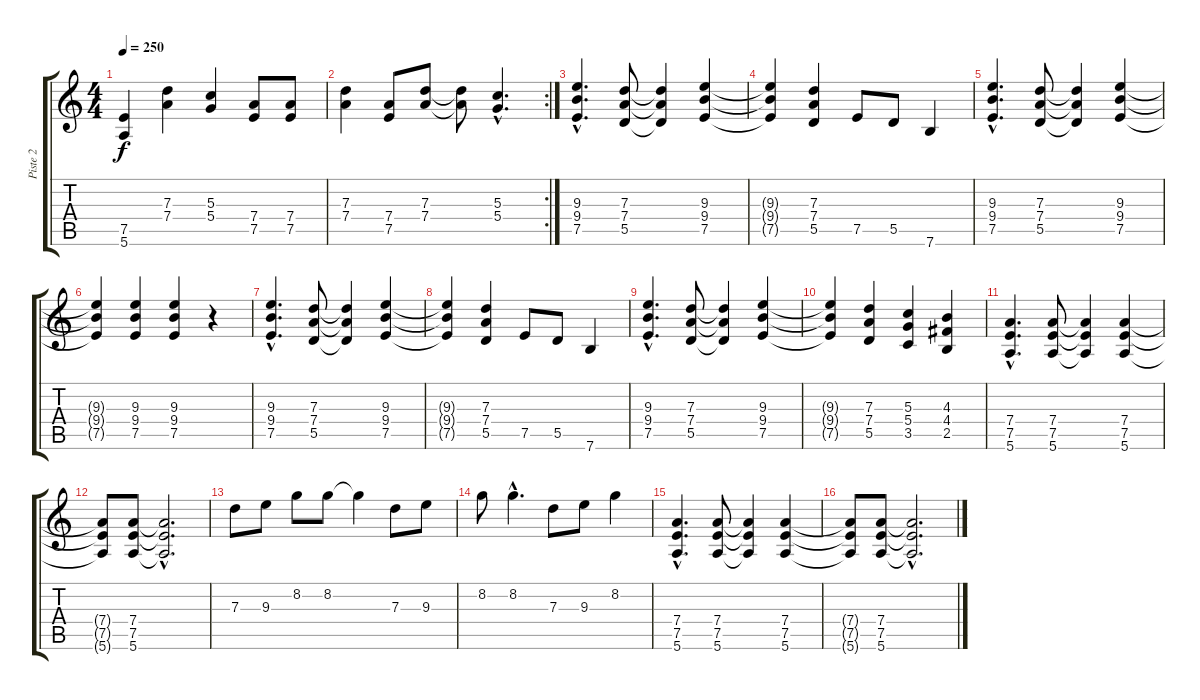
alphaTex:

\track ("Piste 2" "Piste 2") {instrument distortionguitar}
\staff {score tabs}
\tuning (E4 B3 G3 D3 A2 E2) {hide}
\ts (4 4)
\tempo 250
\clef g2
\ks c
(7.5 5.6).4{dy f} (7.3 7.4).4 (5.3 5.4).4 (7.4 7.5).8 (7.4 7.5).8 |
\rc 2
(7.3 7.4).4 (7.4 7.5).8 (7.3 7.4).8 (7.3{t} 7.4{t}).8 (5.3{hac} 5.4{hac}).4{d} |
(9.3{hac} 9.4{hac} 7.5{hac}).4{d} (7.3 7.4 5.5).8 (7.3{t} 7.4{t} 5.5{t}).4 (9.3 9.4 7.5).4 |
(9.3{t} 9.4{t} 7.5{t}).4 (7.3 7.4 5.5).4 7.5.8 5.5.8 7.6.4 |
(9.3{hac} 9.4{hac} 7.5{hac}).4{d} (7.3 7.4 5.5).8 (7.3{t} 7.4{t} 5.5{t}).4 (9.3 9.4 7.5).4 |
(9.3{t} 9.4{t} 7.5{t}).4 (9.3 9.4 7.5).4 (9.3 9.4 7.5).4 r.4 |
(9.3{hac} 9.4{hac} 7.5{hac}).4{d} (7.3 7.4 5.5).8 (7.3{t} 7.4{t} 5.5{t}).4 (9.3 9.4 7.5).4 |
(9.3{t} 9.4{t} 7.5{t}).4 (7.3 7.4 5.5).4 7.5.8 5.5.8 7.6.4 |
(9.3{hac} 9.4{hac} 7.5{hac}).4{d} (7.3 7.4 5.5).8 (7.3{t} 7.4{t} 5.5{t}).4 (9.3 9.4 7.5).4 |
(9.3{t} 9.4{t} 7.5{t}).4 (7.3 7.4 5.5).4 (5.3 5.4 3.5).4 (4.3 4.4 2.5).4 |
(7.4{hac} 7.5{hac} 5.6{hac}).4{d} (7.4 7.5 5.6).8 (7.4{t} 7.5{t} 5.6{t}).4 (7.4 7.5 5.6).4 |
(7.4{t} 7.5{t} 5.6{t}).8 (7.4 7.5 5.6).8 (7.4{hac t} 7.5{hac t} 5.6{hac t}).2{d} |
7.3.8 9.3.8 8.2.8 8.2.8 8.2{t}.4 7.3.8 9.3.8 |
8.2.8 8.2{hac}.4{d} 7.3.8 9.3.8 8.2.4 |
(7.4{hac} 7.5{hac} 5.6{hac}).4{d} (7.4 7.5 5.6).8 (7.4{t} 7.5{t} 5.6{t}).4 (7.4 7.5 5.6).4 |
(7.4{t} 7.5{t} 5.6{t}).8 (7.4 7.5 5.6).8 (7.4{hac t} 7.5{hac t} 5.6{hac t}).2{d}
